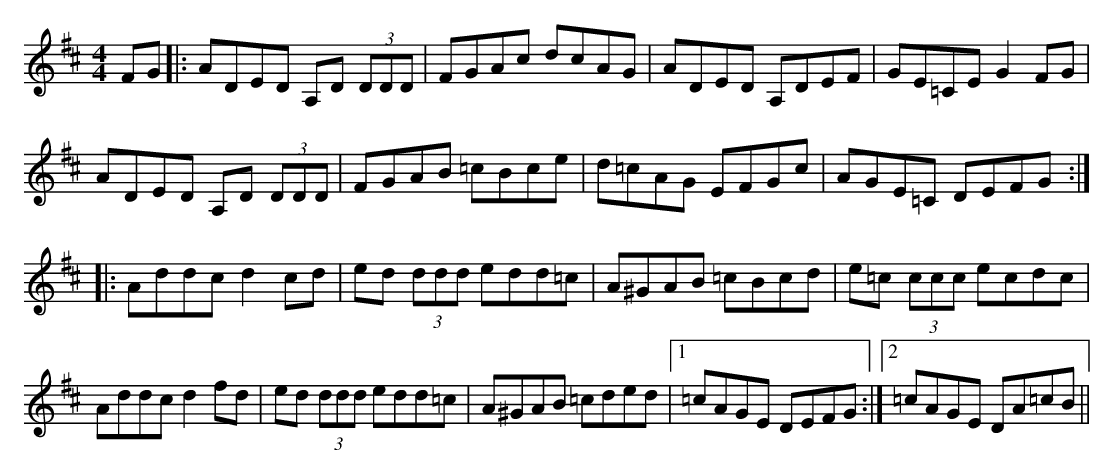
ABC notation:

X:1
M:4/4
K:D
FG|:ADED A,D (3DDD|FGAc dcAG|ADED A,DEF|GE=CE G2 FG|
ADED A,D (3DDD|FGAB =cBce|d=cAG EFGc|AGE=C DEFG:|
|:Addc d2 cd|ed (3ddd edd=c|A^GAB =cBcd|e=c (3ccc ecdc|
Addc d2 fd|ed (3ddd edd=c|A^GAB =cded|1 =cAGE DEFG:|2 =cAGE DA=cB||
